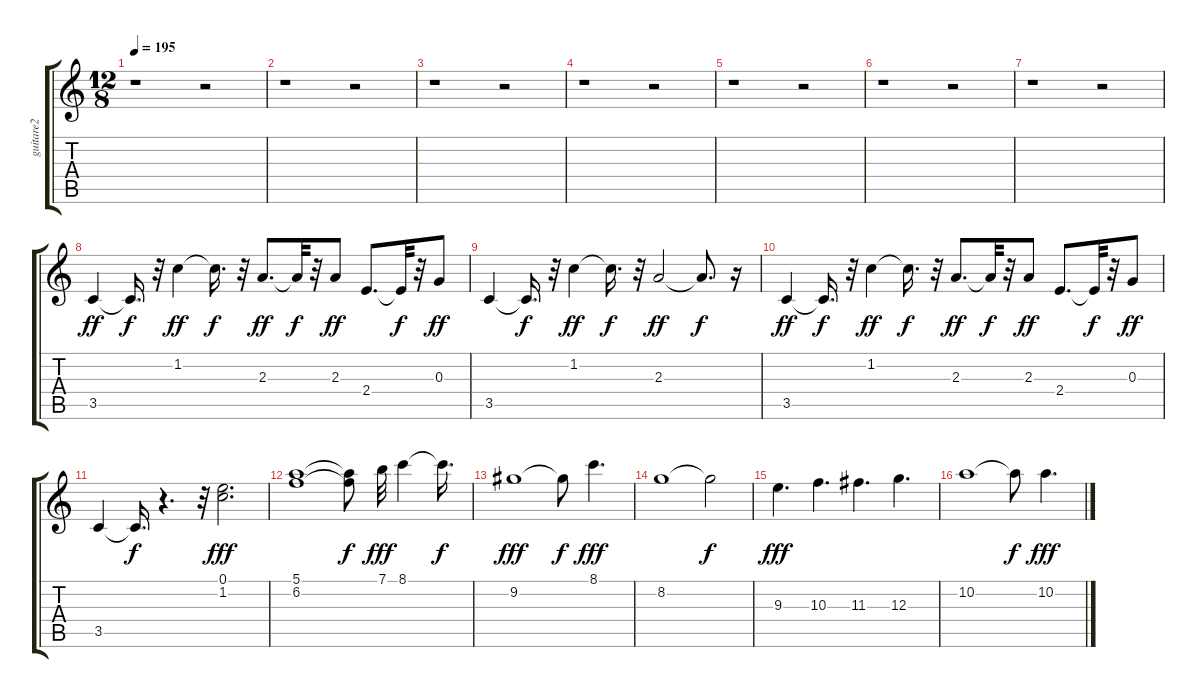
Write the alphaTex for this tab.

\track ("guitare2" "guitare2") {instrument acousticguitarnylon}
\staff {score tabs}
\tuning (E4 B3 G3 D3 A2 E2) {hide}
\ts (12 8)
\tempo 195
\clef g2
\ks c
r.1{dy f} r.2 |
r.1 r.2 |
r.1 r.2 |
r.1 r.2 |
r.1 r.2 |
r.1 r.2 |
r.1 r.2 |
3.5.4{dy ff} 3.5{t}.16{d dy f} r.32 1.2.4{dy ff} 1.2{t}.16{d dy f} r.32 2.3.8{d dy ff} 2.3{t}.32{dy f} r.32 2.3.8{dy ff} 2.4.8{d} 2.4{t}.32{dy f} r.32 0.3.8{dy ff} |
3.5.4 3.5{t}.16{d dy f} r.32 1.2.4{dy ff} 1.2{t}.16{d dy f} r.32 2.3.2{dy ff} 2.3{t}.8{d dy f} r.16 |
3.5.4{dy ff} 3.5{t}.16{d dy f} r.32 1.2.4{dy ff} 1.2{t}.16{d dy f} r.32 2.3.8{d dy ff} 2.3{t}.32{dy f} r.32 2.3.8{dy ff} 2.4.8{d} 2.4{t}.32{dy f} r.32 0.3.8{dy ff} |
3.5.4 3.5{t}.16{d dy f} r.4{d} r.32 (0.1 1.2).2{d dy fff instrument acousticguitarsteel} |
(5.1 6.2).1 (5.1{t} 6.2{t}).8{dy f} 7.1.32{dy fff} 8.1.4 8.1{t}.16{d dy f} |
9.2.1{dy fff} 9.2{t}.8{dy f} 8.1.4{d dy fff} |
8.2.1 8.2{t}.2{dy f} |
9.3.4{d dy fff} 10.3.4{d} 11.3.4{d} 12.3.4{d} |
10.2.1 10.2{t}.8{dy f} 10.2.4{d dy fff}
